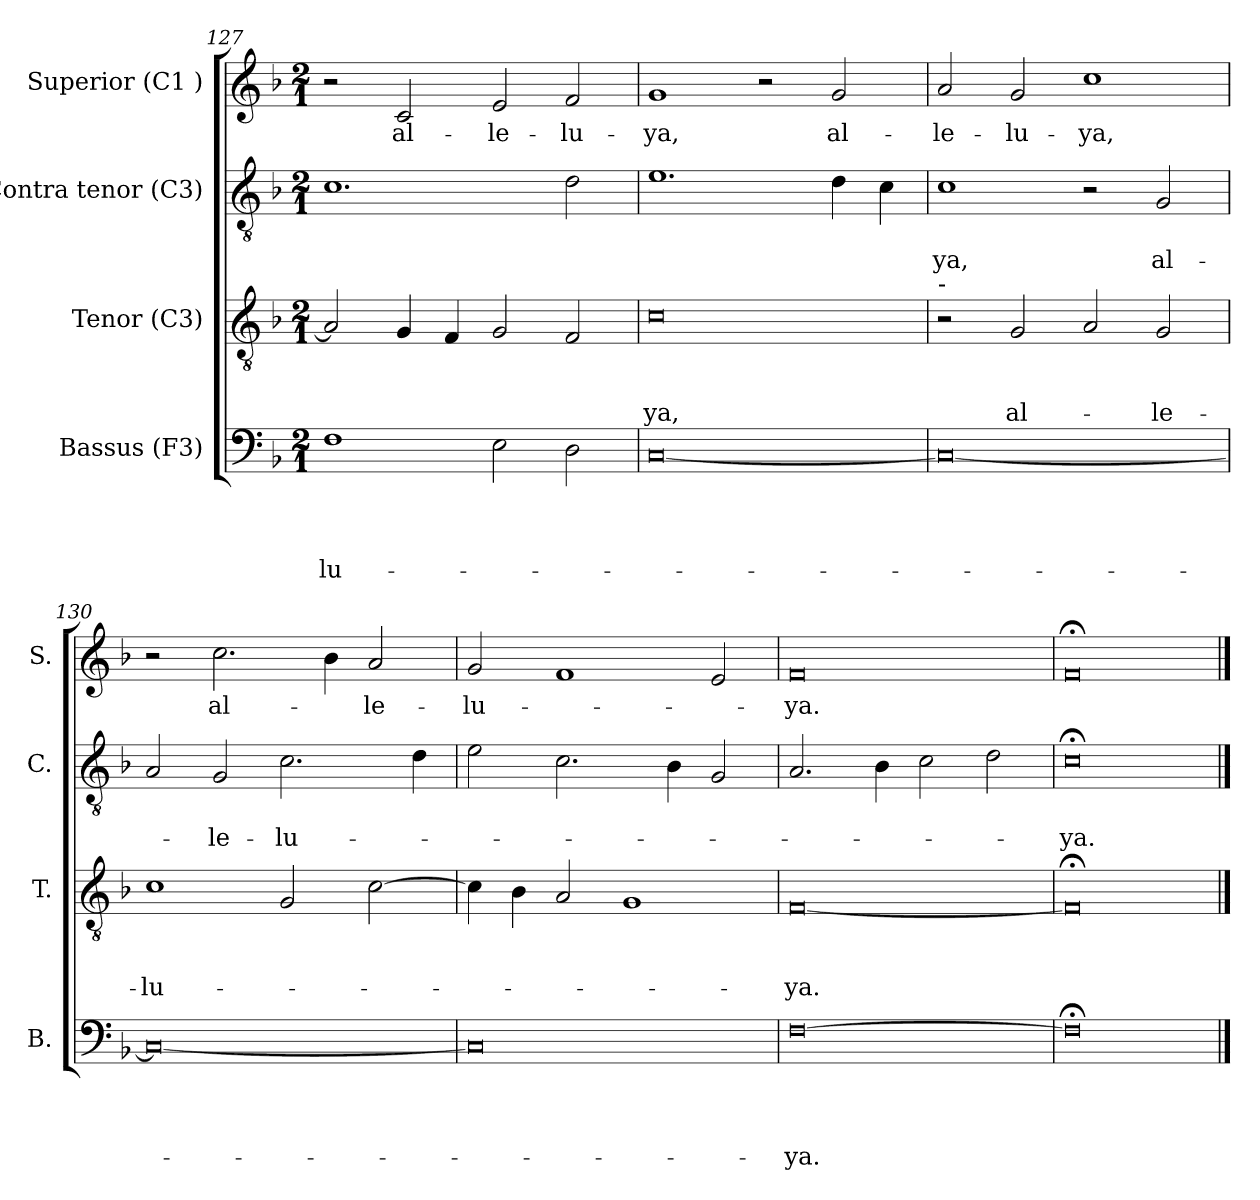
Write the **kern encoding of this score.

**kern	**text	**text	**text	**text	**kern	**text	**text	**text	**kern	**text	**text	**kern	**text
*part4	*part4	*part4	*part4	*part4	*part3	*part3	*part3	*part3	*part2	*part2	*part2	*part1	*part1
*staff4	*staff4	*staff4	*staff4	*staff4	*staff3	*staff3	*staff3	*staff3	*staff2	*staff2	*staff2	*staff1	*staff1
*I"Bassus (F3)	*	*	*	*	*I"Tenor (C3)	*	*	*	*I"Contra tenor (C3)	*	*	*I"Superior (C1 )	*
*I'B.	*	*	*	*	*I'T.	*	*	*	*I'C.	*	*	*I'S.	*
*clefF4	*	*	*	*	*clefGv2	*	*	*	*clefGv2	*	*	*clefG2	*
*k[b-]	*	*	*	*	*k[b-]	*	*	*	*k[b-]	*	*	*k[b-]	*
*F:	*	*	*	*	*F:	*	*	*	*F:	*	*	*F:	*
*M2/1	*	*	*	*	*M2/1	*	*	*	*M2/1	*	*	*M2/1	*
=127	=127	=127	=127	=127	=127	=127	=127	=127	=127	=127	=127	=127	=127
!	!	!	!	!LO:LY:b	!	!	!	!	!	!	!	!	!
1F	.	.	.	-lu-	2A/]	.	.	.	1.c	.	.	2r	.
!	!	!	!	!	!	!	!	!	!	!	!	!	!LO:LY:b
.	.	.	.	.	4G/	.	.	.	.	.	.	2c/	al-
.	.	.	.	.	4F/	.	.	.	.	.	.	.	.
!	!	!	!	!	!	!	!	!	!	!	!	!	!LO:LY:b
2E\	.	.	.	.	2G/	.	.	.	.	.	.	2e/	-le-
!	!	!	!	!	!	!	!	!	!	!	!	!	!LO:LY:b
2D\	.	.	.	.	2F/	.	.	.	2d\	.	.	2f/	-lu-
=128	=128	=128	=128	=128	=128	=128	=128	=128	=128	=128	=128	=128	=128
!	!	!	!	!	!	!	!	!LO:LY:b	!	!	!	!	!LO:LY:b
[<0C	.	.	.	.	0c	.	.	-ya,	1.e	.	.	1g	-ya,
.	.	.	.	.	.	.	.	.	.	.	.	2r	.
!	!	!	!	!	!	!	!	!	!	!	!	!	!LO:LY:b
.	.	.	.	.	.	.	.	.	4d\	.	.	2g/	al-
.	.	.	.	.	.	.	.	.	4c\	.	.	.	.
!!LO:LB:g=z
=129	=129	=129	=129	=129	=129	=129	=129	=129	=129	=129	=129	=129	=129
!	!	!	!	!	!LO:TX:a:t=-	!	!	!	!	!	!	!	!
!	!	!	!	!	!	!	!	!	!	!	!LO:LY:b	!	!LO:LY:b
0C_	.	.	.	.	2r	.	.	.	1c	.	-ya,	2a/	-le-
!	!	!	!	!	!	!	!	!LO:LY:b	!	!	!	!	!LO:LY:b
.	.	.	.	.	2G/	.	.	al-	.	.	.	2g/	-lu-
!	!	!	!	!	!	!	!	!	!	!	!	!	!LO:LY:b
.	.	.	.	.	2A/	.	.	.	2r	.	.	1cc	-ya,
!	!	!	!	!	!	!	!	!LO:LY:b	!	!	!LO:LY:b	!	!
.	.	.	.	.	2G/	.	.	-le-	2G/	.	al-	.	.
=130	=130	=130	=130	=130	=130	=130	=130	=130	=130	=130	=130	=130	=130
!	!	!	!	!	!	!	!	!LO:LY:b	!	!	!	!	!
0C_	.	.	.	.	1c	.	.	-lu-	2A/	.	.	2r	.
!	!	!	!	!	!	!	!	!	!	!	!LO:LY:b	!	!LO:LY:b
.	.	.	.	.	.	.	.	.	2G/	.	-le-	2.cc\	al-
!	!	!	!	!	!	!	!	!	!	!	!LO:LY:b	!	!
.	.	.	.	.	2G/	.	.	.	2.c\	.	-lu-	.	.
.	.	.	.	.	.	.	.	.	.	.	.	4b-\	.
!	!	!	!	!	!	!	!	!	!	!	!	!	!LO:LY:b
.	.	.	.	.	[>2c\	.	.	.	.	.	.	2a/	-le-
.	.	.	.	.	.	.	.	.	4d\	.	.	.	.
=131	=131	=131	=131	=131	=131	=131	=131	=131	=131	=131	=131	=131	=131
!	!	!	!	!	!	!	!	!	!	!	!	!	!LO:LY:b
0C]	.	.	.	.	4c\]	.	.	.	2e\	.	.	2g/	-lu-
.	.	.	.	.	4B-\	.	.	.	.	.	.	.	.
.	.	.	.	.	2A/	.	.	.	2.c\	.	.	1f	.
.	.	.	.	.	1G	.	.	.	.	.	.	.	.
.	.	.	.	.	.	.	.	.	4B-\	.	.	.	.
.	.	.	.	.	.	.	.	.	2G/	.	.	2e/	.
=132	=132	=132	=132	=132	=132	=132	=132	=132	=132	=132	=132	=132	=132
!	!	!	!	!LO:LY:b	!	!	!	!LO:LY:b	!	!	!	!	!LO:LY:b
[>0F	.	.	.	-ya.	[<0F	.	.	-ya.	2.A/	.	.	0f	-ya.
.	.	.	.	.	.	.	.	.	4B-\	.	.	.	.
.	.	.	.	.	.	.	.	.	2c\	.	.	.	.
.	.	.	.	.	.	.	.	.	2d\	.	.	.	.
=133	=133	=133	=133	=133	=133	=133	=133	=133	=133	=133	=133	=133	=133
!	!	!	!	!	!	!	!	!	!	!	!LO:LY:b	!	!
0F;<]	.	.	.	.	0F;]	.	.	.	0c;<	.	-ya.	0f;	.
==	==	==	==	==	==	==	==	==	==	==	==	==	==
*-	*-	*-	*-	*-	*-	*-	*-	*-	*-	*-	*-	*-	*-
